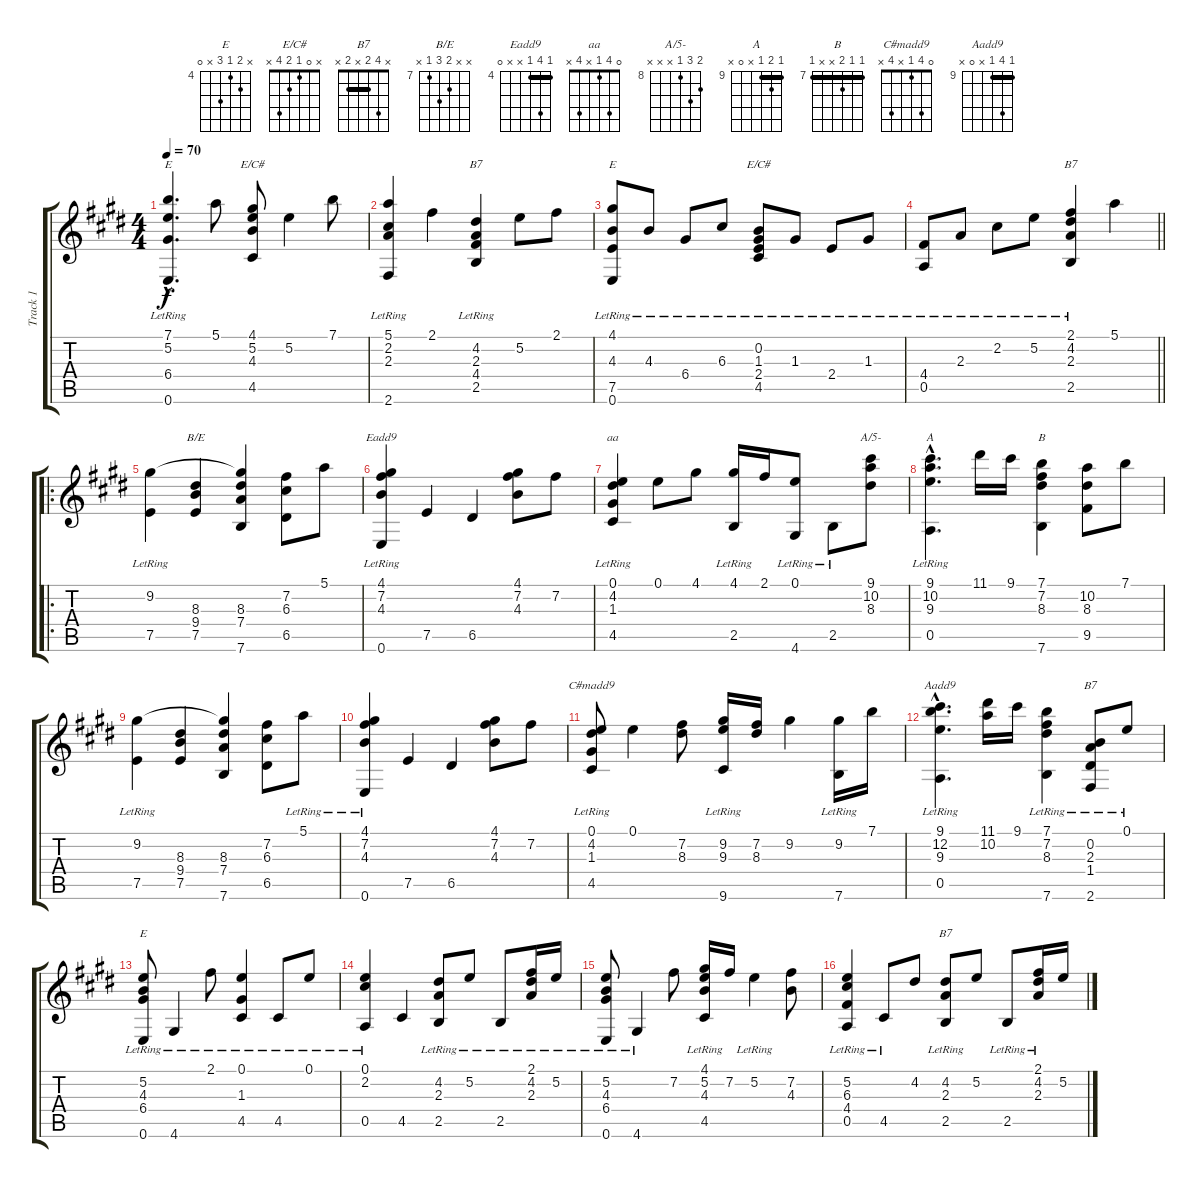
\track ("Track 1" "Track 1") {instrument electricguitarjazz}
\staff {score tabs}
\tuning (E4 B3 G3 D3 A2 E2) {hide}
\chord ("E" 7 5 x 6 x 0) {firstfret 5}
\chord ("E/C#" 4 5 4 x 4 x) {barre 4}
\chord ("B7" x 4 2 4 2 x) {barre 2}
\chord ("E" 4 x 4 x 7 0) {firstfret 4 barre 4}
\chord ("E/C#" x 0 1 2 4 x)
\chord ("B7" 2 4 2 x 2 x) {barre 2}
\chord ("B/E" x x 8 9 7 x) {firstfret 7}
\chord ("Eadd9" 4 7 4 x x 0) {firstfret 4 barre 4}
\chord ("aa" 0 4 1 x 4 x)
\chord ("A/5-" 9 10 8 x x x) {firstfret 8}
\chord ("A" 9 10 9 x 0 x) {firstfret 9 barre 9}
\chord ("B" 7 7 8 x x 7) {firstfret 7 barre 7}
\chord ("C#madd9" 0 4 1 x 4 x)
\chord ("Aadd9" 9 12 9 x 0 x) {firstfret 9 barre 9}
\chord ("B7" x 0 2 1 x 2)
\chord ("E" x 5 4 6 x 0) {firstfret 4}
\chord ("B7" x 4 2 x 2 x) {barre 2}
\ts (4 4)
\tempo 70
\clef g2
\ks e
(7.1{hac lr} 5.2{hac} 6.4{hac lr} 0.6{hac lr}).4{d ch "E" dy f instrument electricguitarjazz} 5.1.8 (4.1 5.2 4.3 4.5).8{ch "E/C#"} 5.2.4 7.1.8 |
(5.1 2.2 2.3 2.6{lr}).4 2.1.4 (4.2 2.3 4.4 2.5{lr}).4{ch "B7"} 5.2.8 2.1.8 |
(4.1 4.3 7.5 0.6{lr}).8{ch "E"} 4.3{lr}.8 6.4{lr}.8 6.3{lr}.8 (0.2 1.3 2.4 4.5{lr}).8{ch "E/C#"} 1.3{lr}.8 2.4{lr}.8 1.3{lr}.8 |
\barLineRight lightlight
(4.4{lr} 0.5{lr}).8 2.3{lr}.8 2.2{lr}.8 5.2{lr}.8 (2.1 4.2 2.3 2.5{lr}).4{ch "B7"} 5.1.4 |
\ro
(9.2{lr} 7.5).4 (8.3 9.4 7.5).4{ch "B/E"} (9.2{t} 8.3 7.4 7.6).4 (7.2 6.3 6.5).8 5.1.8 |
(4.1{lr} 7.2{lr} 4.3{lr} 0.6).4{ch "Eadd9"} 7.5.4 6.5.4 (4.1 7.2 4.3).8 7.2.8 |
(0.1 4.2 1.3 4.5{lr}).4{ch "aa"} 0.1.8 4.1.8 (4.1 2.5{lr}).16 2.1.16 (0.1 4.6{lr}).8 2.5{lr}.8 (9.1 10.2 8.3).8{ch "A/5-"} |
(9.1{hac lr} 10.2{hac lr} 9.3{hac} 0.5{hac lr}).4{d ch "A"} 11.1.16 9.1.16 (7.1 7.2 8.3 7.6).4{ch "B"} (10.2 8.3 9.5).8 7.1.8 |
(9.2{lr} 7.5{lr}).4 (8.3 9.4 7.5).4 (9.2{t} 8.3 7.4 7.6).4 (7.2 6.3 6.5).8 5.1{lr}.8 |
(4.1{lr} 7.2{lr} 4.3{lr} 0.6).4 7.5.4 6.5.4 (4.1 7.2 4.3).8 7.2.8 |
(0.1 4.2 1.3 4.5{lr}).8{ch "C#madd9"} 0.1.4 (7.2 8.3).8 (9.2 9.3 9.6{lr}).16 (7.2 8.3).16 9.2.4 (9.2 7.6{lr}).16 7.1.16 |
(9.1{hac lr} 12.2{hac lr} 9.3{hac lr} 0.5{hac lr}).4{d ch "Aadd9"} (11.1 10.2).16 9.1.16 (7.1{lr} 7.2{lr} 8.3{lr} 7.6{lr}).4 (0.2 2.3 1.4 2.6{lr}).8{ch "B7"} 0.1{lr}.8 |
(5.2{lr} 4.3{lr} 6.4{lr} 0.6{lr}).8{ch "E"} 4.6{lr}.4 2.1{lr}.8 (0.1{lr} 1.3{lr} 4.5{lr}).4 4.5{lr}.8 0.1{lr}.8 |
(0.1{lr} 2.2{lr} 0.5{lr}).4 4.5.4 (4.2 2.3 2.5{lr}).8 5.2{lr}.8 2.5{lr}.8 (2.1{lr} 4.2 2.3).16 5.2{lr}.16 |
(5.2{lr} 4.3{lr} 6.4{lr} 0.6{lr}).8 4.6{lr}.4 7.2.8 (4.1{lr} 5.2 4.3 4.5).16 7.2.16 5.2{lr}.4 (7.2 4.3).8 |
(5.2{lr} 6.3{lr} 4.4{lr} 0.5{lr}).4 4.5{lr}.8 4.2.8 (4.2 2.3 2.5{lr}).8{ch "B7"} 5.2.8 2.5{lr}.8 (2.1{lr} 4.2 2.3).16 5.2.16
